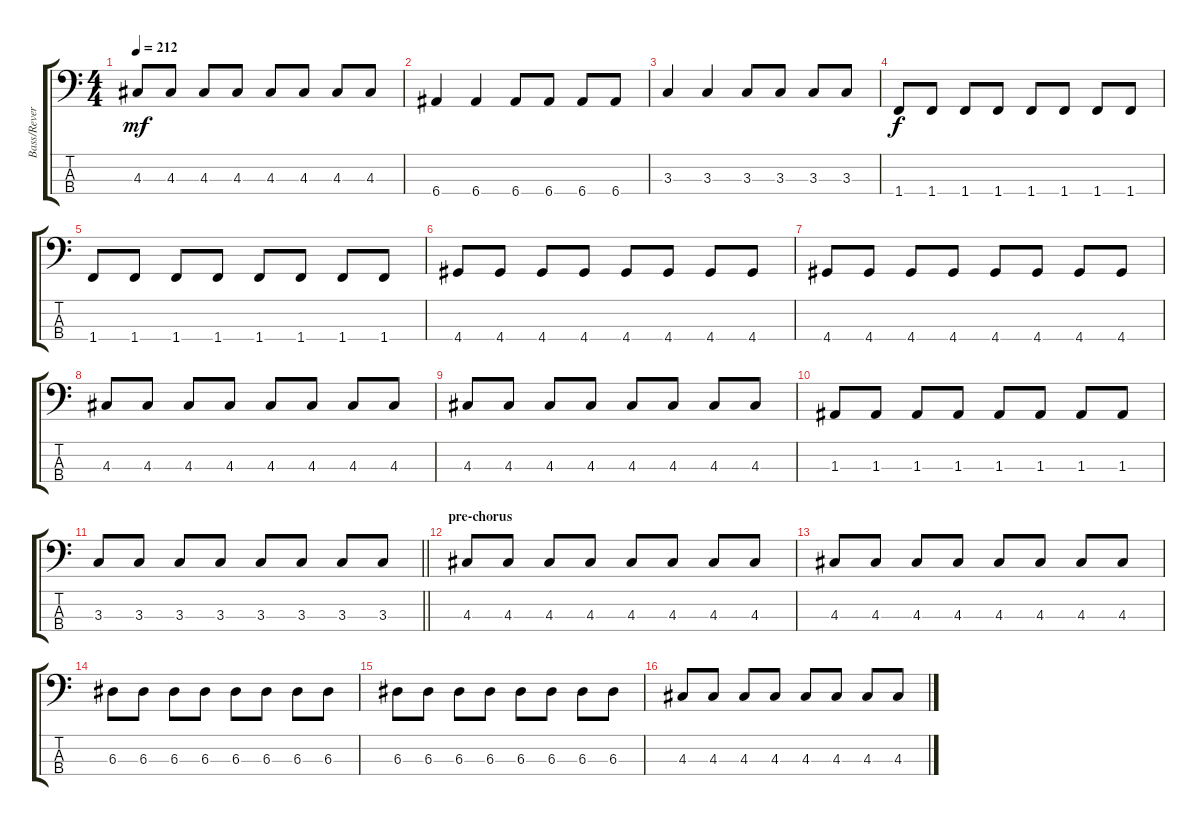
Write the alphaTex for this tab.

\track ("Bass/Reversed Cymbal" "Bass/Rever") {instrument electricbassfinger}
\staff {score tabs}
\tuning (G2 D2 A1 E1) {hide}
\ts (4 4)
\tempo 212
\clef f4
\ks c
4.3.8{dy mf} 4.3.8 4.3.8 4.3.8 4.3.8 4.3.8 4.3.8 4.3.8 |
6.4.4 6.4.4 6.4.8 6.4.8 6.4.8 6.4.8 |
3.3.4 3.3.4 3.3.8 3.3.8 3.3.8 3.3.8 |
1.4.8{dy f} 1.4.8 1.4.8 1.4.8 1.4.8 1.4.8 1.4.8 1.4.8 |
1.4.8 1.4.8 1.4.8 1.4.8 1.4.8 1.4.8 1.4.8 1.4.8 |
4.4.8 4.4.8 4.4.8 4.4.8 4.4.8 4.4.8 4.4.8 4.4.8 |
4.4.8 4.4.8 4.4.8 4.4.8 4.4.8 4.4.8 4.4.8 4.4.8 |
4.3.8 4.3.8 4.3.8 4.3.8 4.3.8 4.3.8 4.3.8 4.3.8 |
4.3.8 4.3.8 4.3.8 4.3.8 4.3.8 4.3.8 4.3.8 4.3.8 |
1.3.8 1.3.8 1.3.8 1.3.8 1.3.8 1.3.8 1.3.8 1.3.8 |
\barLineRight lightlight
3.3.8 3.3.8 3.3.8 3.3.8 3.3.8 3.3.8 3.3.8 3.3.8 |
\section ("" "pre-chorus")
4.3.8 4.3.8 4.3.8 4.3.8 4.3.8 4.3.8 4.3.8 4.3.8 |
4.3.8 4.3.8 4.3.8 4.3.8 4.3.8 4.3.8 4.3.8 4.3.8 |
6.3.8 6.3.8 6.3.8 6.3.8 6.3.8 6.3.8 6.3.8 6.3.8 |
6.3.8 6.3.8 6.3.8 6.3.8 6.3.8 6.3.8 6.3.8 6.3.8 |
4.3.8 4.3.8 4.3.8 4.3.8 4.3.8 4.3.8 4.3.8 4.3.8
